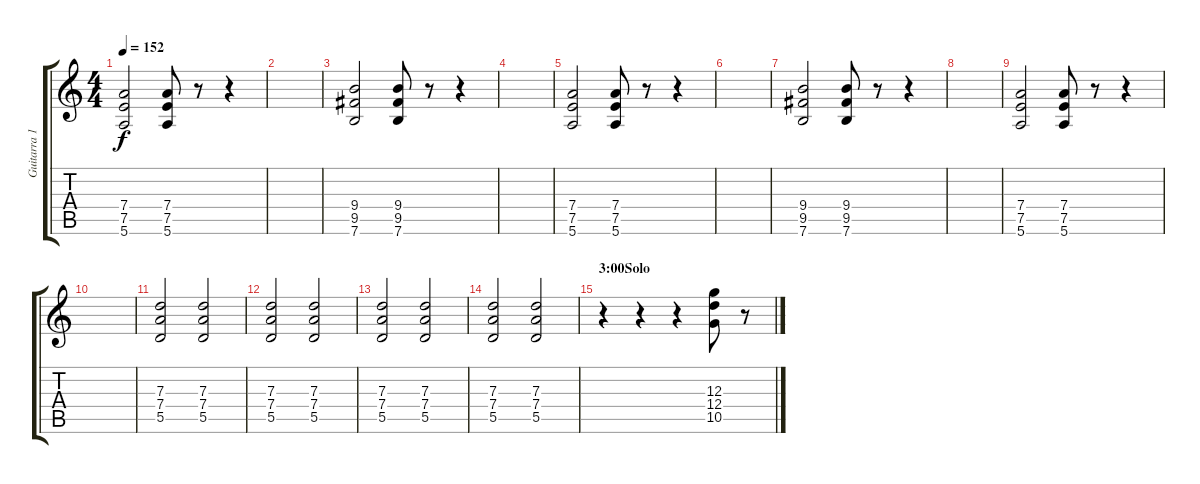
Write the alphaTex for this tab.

\track ("Guitarra 1" "Guitarra 1") {instrument distortionguitar}
\staff {score tabs}
\tuning (E4 B3 G3 D3 A2 E2) {hide}
\ts (4 4)
\tempo 152
\clef g2
\ks c
(7.4 7.5 5.6).2{dy f} (7.4 7.5 5.6).8 r.8 r.4 |
|
(9.4 9.5 7.6).2 (9.4 9.5 7.6).8 r.8 r.4 |
|
(7.4 7.5 5.6).2 (7.4 7.5 5.6).8 r.8 r.4 |
|
(9.4 9.5 7.6).2 (9.4 9.5 7.6).8 r.8 r.4 |
|
(7.4 7.5 5.6).2 (7.4 7.5 5.6).8 r.8 r.4 |
|
(7.3 7.4 5.5).2 (7.3 7.4 5.5).2 |
(7.3 7.4 5.5).2 (7.3 7.4 5.5).2 |
(7.3 7.4 5.5).2 (7.3 7.4 5.5).2 |
(7.3 7.4 5.5).2 (7.3 7.4 5.5).2 |
\section ("" "3:00Solo")
r.4 r.4 r.4 (12.3 12.4 10.5).8 r.8
